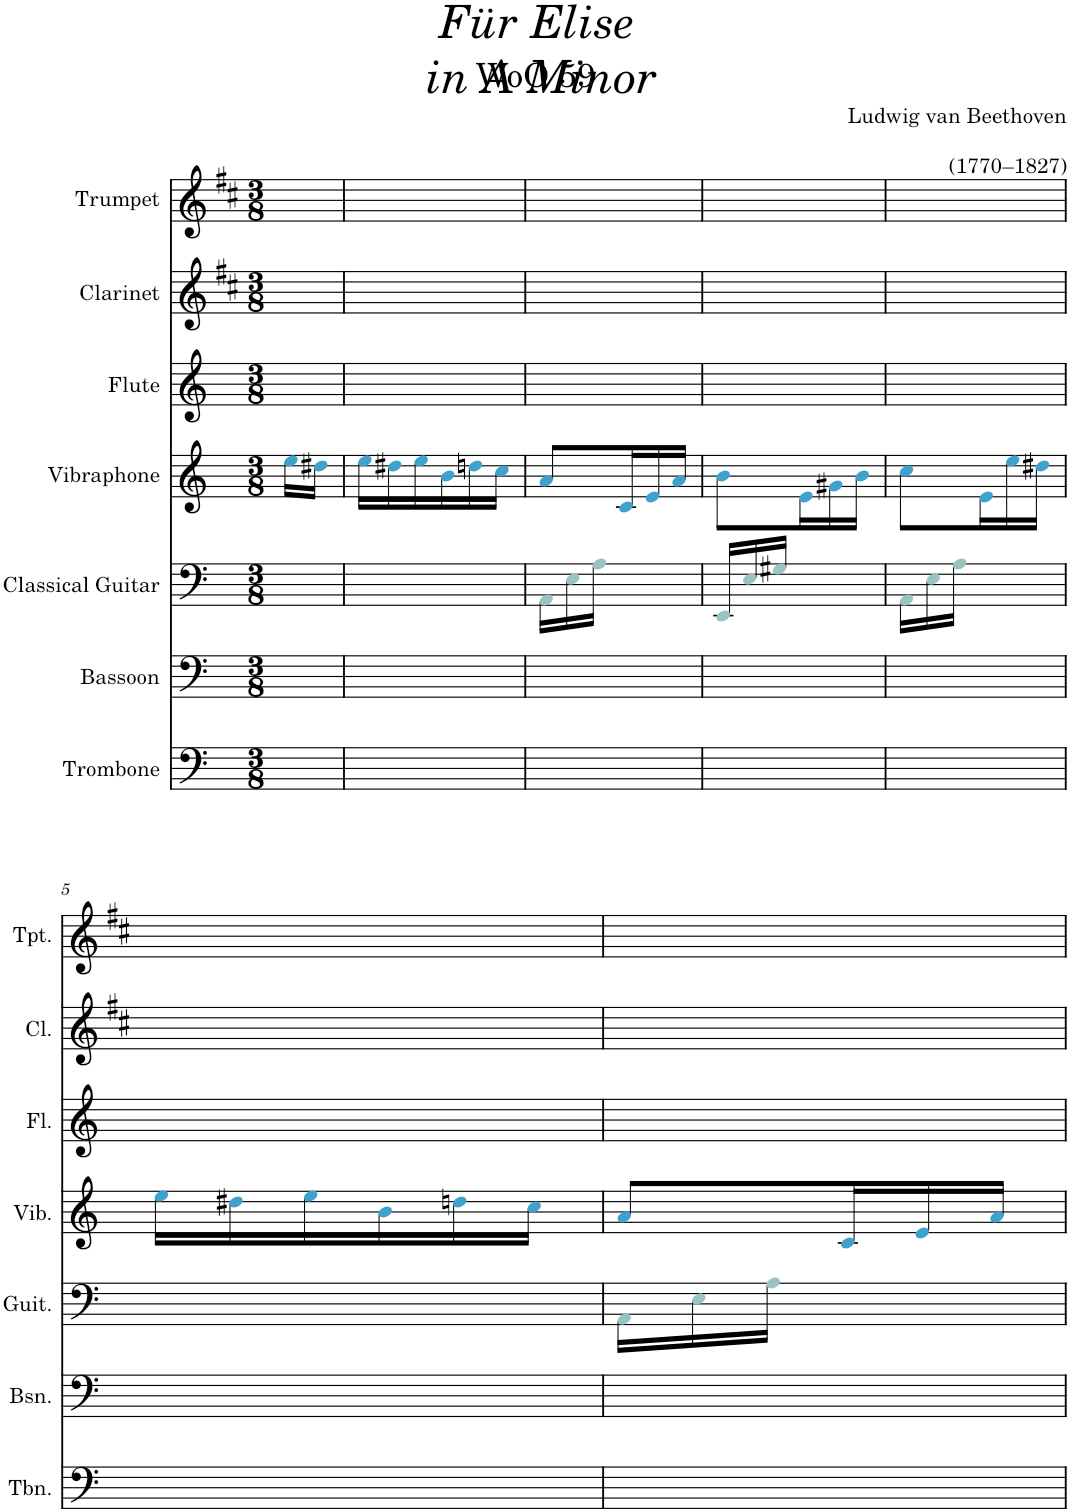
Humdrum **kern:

**kern	**kern	**kern	**kern	**kern	**kern	**kern
*part7	*part6	*part5	*part4	*part3	*part2	*part1
*staff7	*staff6	*staff5	*staff4	*staff3	*staff2	*staff1
*I"Trombone	*I"Bassoon	*I"Classical Guitar	*I"Vibraphone	*I"Flute	*I"Clarinet	*I"Trumpet
*I'Tbn.	*I'Bsn.	*I'Guit.	*I'Vib.	*I'Fl.	*I'Cl.	*I'Tpt.
*clefF4	*clefF4	*clefF4	*clefG2	*clefG2	*clefG2	*clefG2
*	*	*	*	*	*Trd1c2	*Trd1c2
*k[]	*k[]	*k[]	*k[]	*k[]	*k[f#c#]	*k[f#c#]
*M3/8	*M3/8	*M3/8	*M3/8	*M3/8	*M3/8	*M3/8
=	=	=	=	=	=	=
8ryy	8ryy	8ryy	16eei\LL	8ryy	8ryy	8ryy
.	.	.	16dd#Xi\JJ	.	.	.
=1	=1	=1	=1	=1	=1	=1
4.ryy	4.ryy	4.ryy	16eei\LL	4.ryy	4.ryy	4.ryy
.	.	.	16dd#Xi\	.	.	.
.	.	.	16eei\	.	.	.
.	.	.	16bi\	.	.	.
.	.	.	16ddni\	.	.	.
.	.	.	16cci\JJ	.	.	.
=2	=2	=2	=2	=2	=2	=2
4.ryy	4.ryy	16AAj\LL	8ai/L	4.ryy	4.ryy	4.ryy
.	.	16Ej\	.	.	.	.
.	.	16Aj\JJ	16ryy	.	.	.
.	.	8.ryy	16ci/L	.	.	.
.	.	.	16ei/	.	.	.
.	.	.	16ai/JJ	.	.	.
=3	=3	=3	=3	=3	=3	=3
4.ryy	4.ryy	16EEj/LL	8bi\L	4.ryy	4.ryy	4.ryy
.	.	16Ej/	.	.	.	.
.	.	16G#Xj/JJ	16ryy	.	.	.
.	.	8.ryy	16ei\L	.	.	.
.	.	.	16g#Xi\	.	.	.
.	.	.	16bi\JJ	.	.	.
=4	=4	=4	=4	=4	=4	=4
4.ryy	4.ryy	16AAj\LL	8cci\L	4.ryy	4.ryy	4.ryy
.	.	16Ej\	.	.	.	.
.	.	16Aj\JJ	16ryy	.	.	.
.	.	8.ryy	16ei\L	.	.	.
.	.	.	16eei\	.	.	.
.	.	.	16dd#Xi\JJ	.	.	.
!!LO:LB:g=z
=5	=5	=5	=5	=5	=5	=5
4.ryy	4.ryy	4.ryy	16eei\LL	4.ryy	4.ryy	4.ryy
.	.	.	16dd#Xi\	.	.	.
.	.	.	16eei\	.	.	.
.	.	.	16bi\	.	.	.
.	.	.	16ddni\	.	.	.
.	.	.	16cci\JJ	.	.	.
=6	=6	=6	=6	=6	=6	=6
4.ryy	4.ryy	16AAj\LL	8ai/L	4.ryy	4.ryy	4.ryy
.	.	16Ej\	.	.	.	.
.	.	16Aj\JJ	16ryy	.	.	.
.	.	8.ryy	16ci/L	.	.	.
.	.	.	16ei/	.	.	.
.	.	.	16ai/JJ	.	.	.
=	=	=	=	=	=	=
*-	*-	*-	*-	*-	*-	*-
